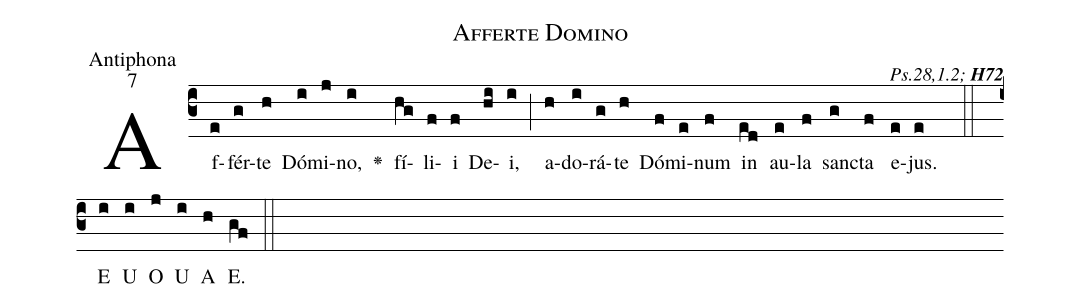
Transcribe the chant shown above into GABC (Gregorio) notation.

name:Afferte Domino;
office-part:Antiphona;
mode:7;
commentary:{\itshape\mdseries  Ps.28,1.2;\/}  {\bfseries H72};;
%%
(c3)Af(e)fér(g)te(h) Dó(i)mi(j)no,(i) <v>\greheightstar</v>() fí(hg)li(f)i(f) De(hi)i,(i) (;) a(h)do(i)rá(g)te(h) Dó(f)mi(e)num(f) in(ed) au(e)la(f) san(g)cta(f) e(e)jus.(e)
( ::) E(i) U(i) O(j) U(i) A(h) E.(gf) (::)
